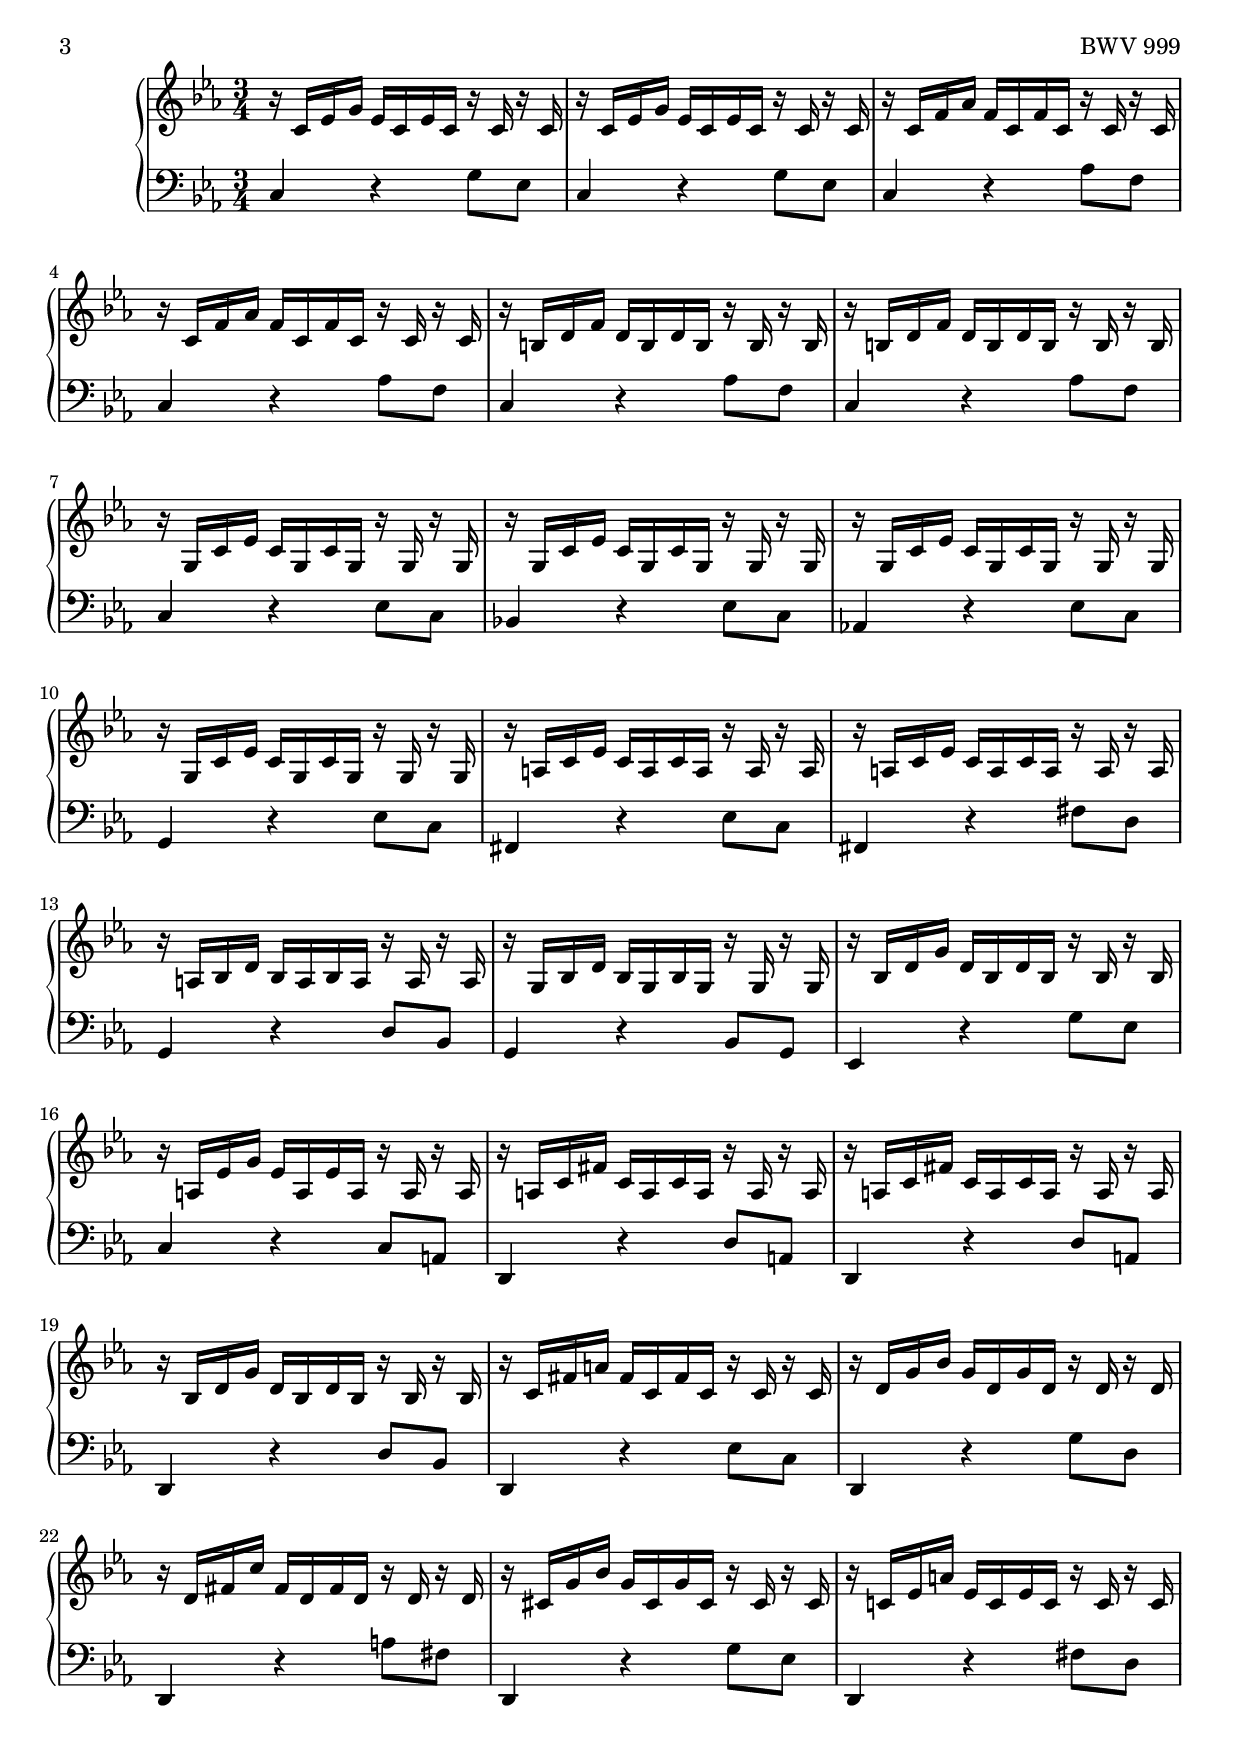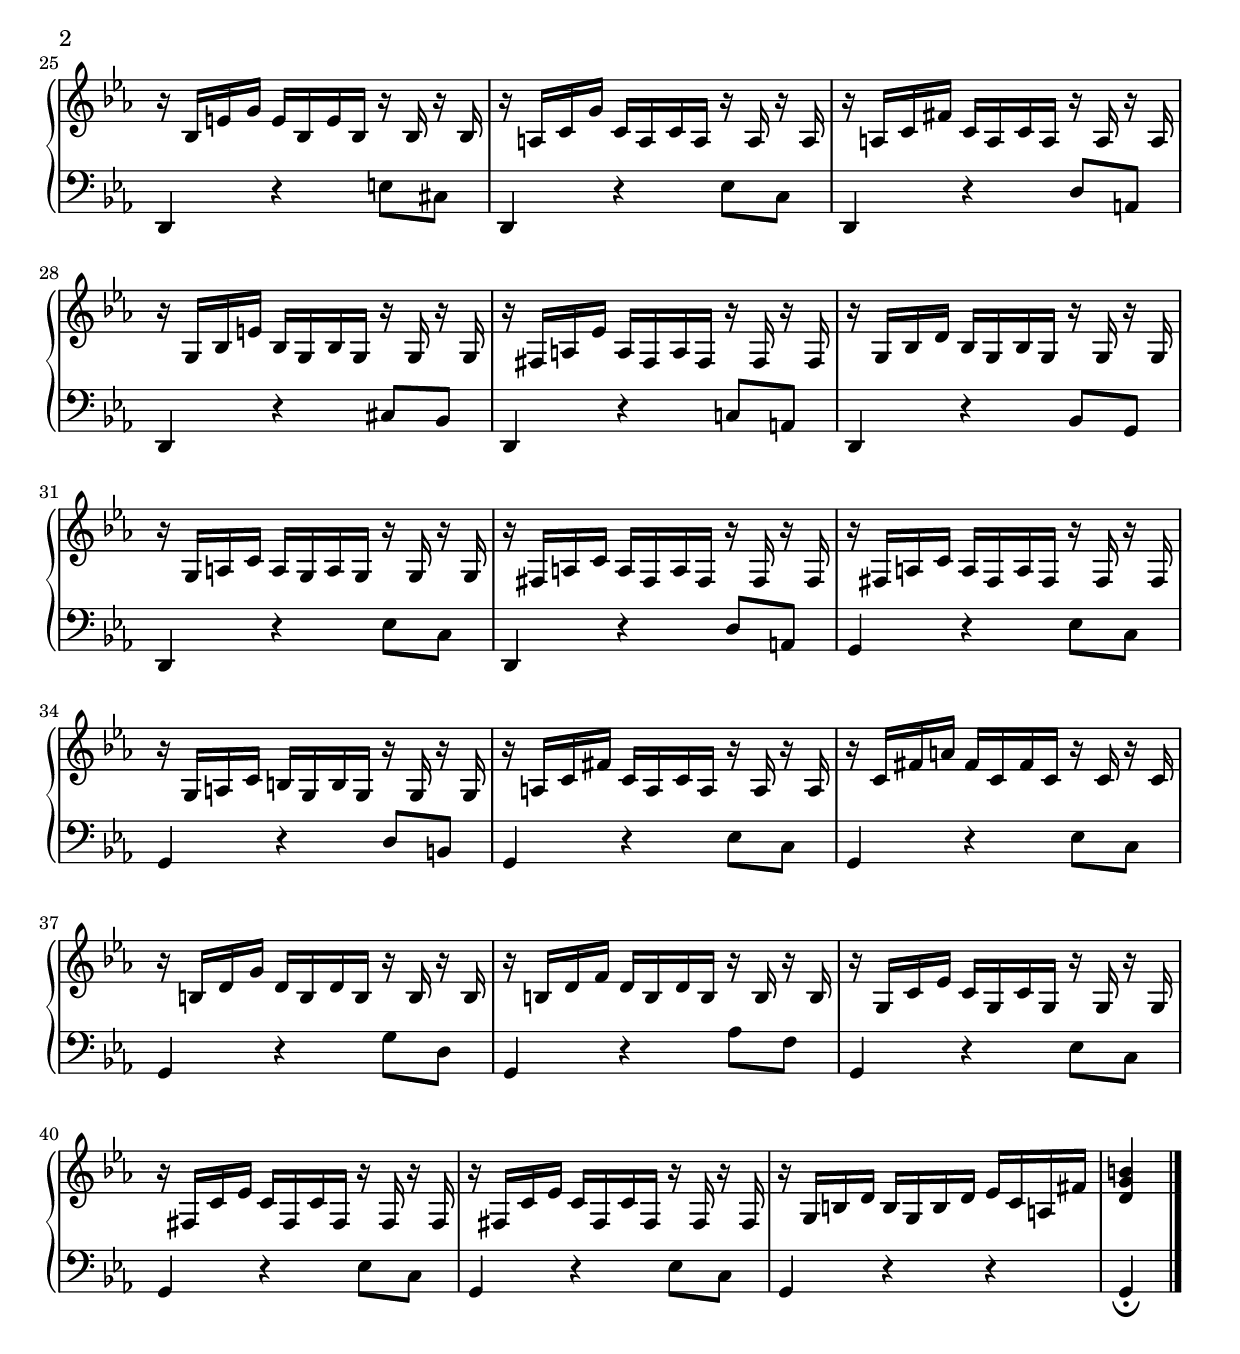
%#(ly:set-point-and-click 'line-column)

opus= "BWV 999"
piece = "3"

%{

TODO: this file needs additional layouting: the upper voice should
switch staffs to avoid leger lines.

Not all editions agree on the last note: ed. Lemoine has a quarter
note, some have dotted half notes.

This file was partly generated using m4.
%}

\version "1.7.18"


upper =   \notes \transpose c c' {
	r16  c-[ es g]  es-[ c es c] r c r c |
	r16  c-[ es g]  es-[ c es c] r c r c |
	r16  c-[ f as]  f-[ c f c] r c r c |
	r16  c-[ f as]  f-[ c f c] r c r c |
	r16  b,-[ d f]  d-[ b, d b,] r b, r b, |
	r16  b,-[ d f]  d-[ b, d b,] r b, r b, |
	r16  g,-[ c es]  c-[ g, c g,] r g, r g, |
	r16  g,-[ c es]  c-[ g, c g,] r g, r g, |
	r16  g,-[ c es]  c-[ g, c g,] r g, r g, |
	r16  g,-[ c es]  c-[ g, c g,] r g, r g, |
	r16  a,-[ c es]  c-[ a, c a,] r a, r a, |
	r16  a,-[ c es]  c-[ a, c a,] r a, r a, |
	r16  a,-[ bes, d]  bes,-[ a, bes, a,] r a, r a, |
	r16  g,-[ bes, d]  bes,-[ g, bes, g,] r g, r g, |
	r16  bes,-[ d g]  d-[ bes, d bes,] r bes, r bes, |
	r16  a,-[ es g]  es-[ a, es a,] r a, r a, |
	r16  a,-[ c fis]  c-[ a, c a,] r a, r a, |
	r16  a,-[ c fis]  c-[ a, c a,] r a, r a, |
	r16  bes,-[ d g]  d-[ bes, d bes,] r bes, r bes, |

	r16  c-[ fis a]  fis-[ c fis c] r c r c |
	r16  d-[ g bes]  g-[ d g d] r d r d |
	r16  d-[ fis c']  fis-[ d fis d] r d r d |

	r16  cis-[ g bes]  g-[ cis g cis] r cis r cis |
	r16  c!-[ es a]  es-[ c es c] r c r c |
	r16  bes,-[ e g]  e-[ bes, e bes,] r bes, r bes, |
	r16  a,-[ c g]  c-[ a, c a,] r a, r a, |

	r16  a,-[ c fis]  c-[ a, c a,] r a, r a, |
	r16  g,-[ bes, e]  bes,-[ g, bes, g,] r g, r g, |
	r16  fis,-[ a, es]  a,-[ fis, a, fis,] r fis, r fis, |
	r16  g,-[ bes, d]  bes,-[ g, bes, g,] r g, r g, |
	r16  g,-[ a, c]  a,-[ g, a, g,] r g, r g, |
	r16  fis,-[ a, c]  a,-[ fis, a, fis,] r fis, r fis, |
	r16  fis,-[ a, c]  a,-[ fis, a, fis,] r fis, r fis, |
	r16  g,-[ a, c]  b,-[ g, b, g,] r g, r g,
	r16  a,-[ c fis]  c-[ a, c a,] r a, r a, |
	r16  c-[ fis a]  fis-[ c fis c] r c r c |
	r16  b,-[ d g]  d-[ b, d b,] r b, r b, |
	r16  b,-[ d f]  d-[ b, d b,] r b, r b, |
	r16  g,-[ c es]  c-[ g, c g,] r g, r g, |
	r16  fis,-[ c es]  c-[ fis, c fis,] r fis, r fis, |
	r16  fis,-[ c es]  c-[ fis, c fis,] r fis, r fis, |
	r16  g,-[ b, d]  b,-[ g, b, d]  es-[ c a, fis] |


	<<g d b>>4	
	\bar "|."
}

lower =   \notes{
	c4 r  g8-[ es] |
	c4 r  g8-[ es] |
	c4 r  as8-[ f] |

	c4 r  as8-[ f] |
	c4 r  as8-[ f] |
	c4 r  as8-[ f] |

	c4 r  es8-[ c] |
	bes,!4 r  es8-[ c] |
	as,!4 r  es8-[ c] |

	g,4 r  es8-[ c] |
	fis,4 r  es8-[ c] |
	fis,4 r  fis8-[ d] |

	g,4 r  d8-[ bes,] |
	g,4 r  bes,8-[ g,] |
	es,4 r  g8-[ es] |

	c4 r  c8-[ a,] |
	d,4 r  d8-[ a,] |
	d,4 r  d8-[ a,] |
	d,4 r  d8-[ bes,] |


	d,4 r  es8-[ c] |
	d,4 r  g8-[ d] |
	d,4 r  a8-[ fis] |

	d,4 r  g8-[ es] |
	d,4 r  fis8-[ d] |
	d,4 r  e8-[ cis] |
	d,4 r  es8-[ c] |

	d,4 r  d8-[ a,] |
	d,4 r  cis8-[ bes,] |
	d,4 r  c!8-[ a,] |

	d,4 r  bes,8-[ g,] |
	d,4 r  es8-[ c] |
	d,4 r  d8-[ a,] |

	g,4 r  es8-[ c] |
	g,4 r  d8-[ b,] |
	g,4 r  es8-[ c] |
	
	g,4 r  es8-[ c] |
	g,4 r  g8-[ d] |
	g,4 r  as8-[ f] |
	g,4 r  es8-[ c] |

	g,4 r  es8-[ c] |
	g,4 r  es8-[ c] |
	g,4 r r |
	%% FIXME: \fermata?
	g,4_\fermata 
	\bar "|."
}

global  = \notes{
	\time 3/4
	\key es \major
}

\score{
	\context PianoStaff <
		\context Staff = up <
			\global
			\upper
		>
		\context Staff = down <
			\global
			\clef "bass"
			\lower
		>
	>
	\paper{
		\translator {\OrchestralScoreContext }
	}
	\midi{ \tempo 4 = 100 }
	\header{
		opus = \opus
		piece = \piece
	}
}

